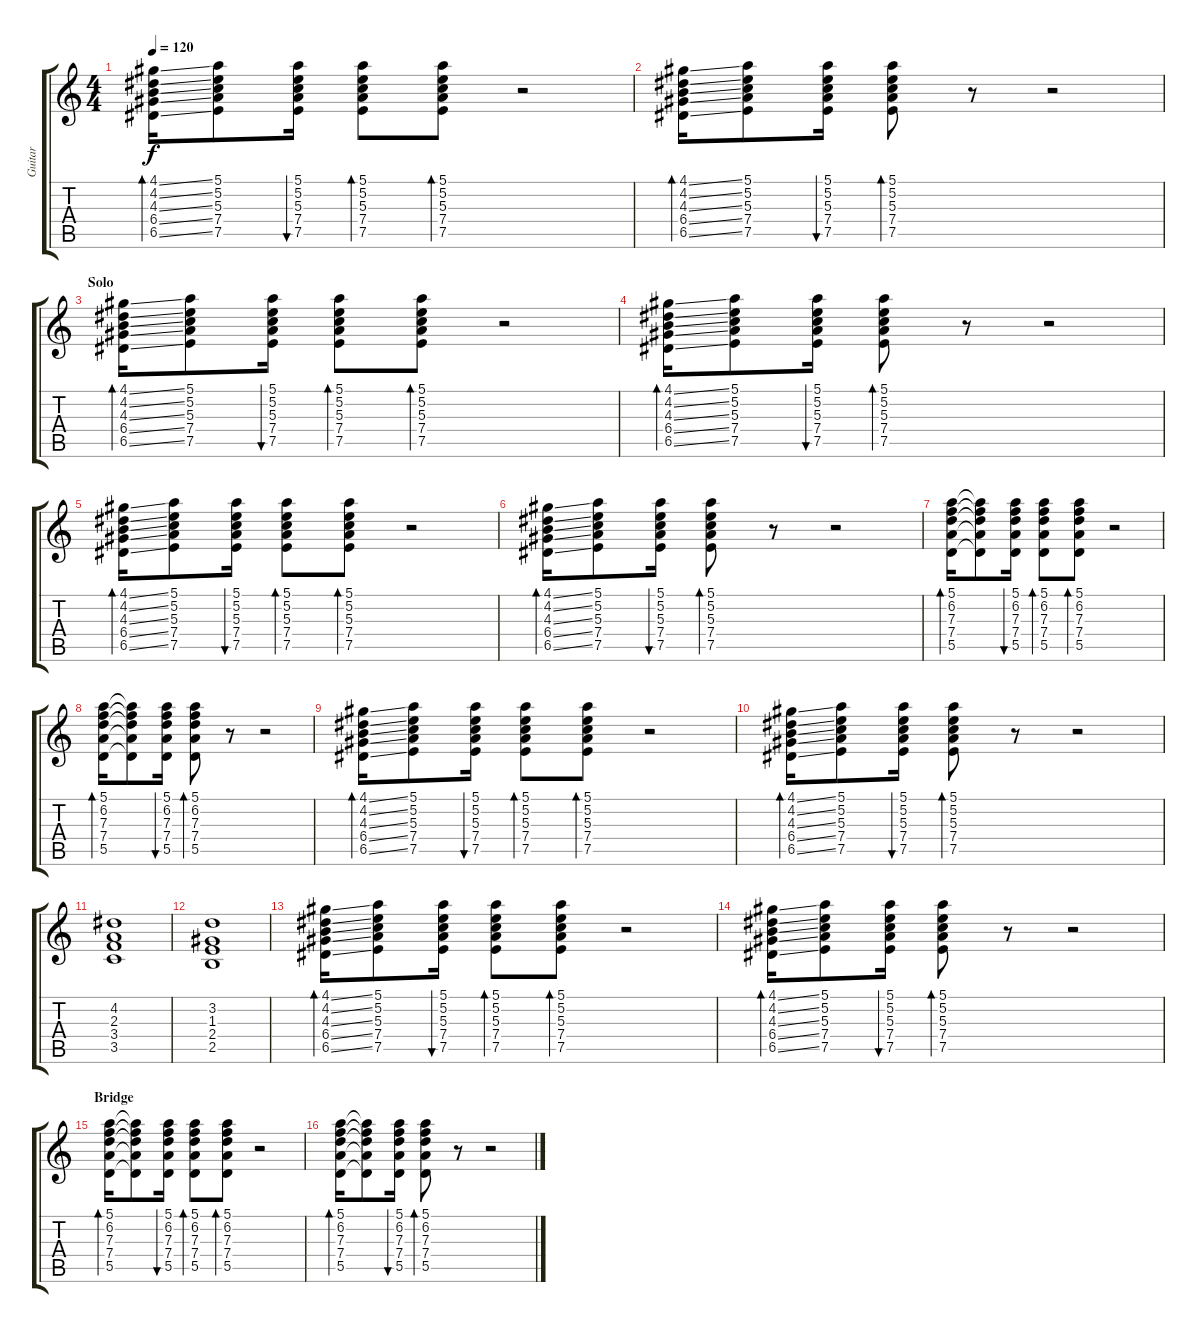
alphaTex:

\track ("Guitar" "Guitar") {instrument electricguitarclean}
\staff {score tabs}
\tuning (E4 B3 G3 D3 A2 E2) {hide}
\ts (4 4)
\tempo 120
\clef g2
\ks c
(4.1{ss} 4.2{ss} 4.3{ss} 6.4{ss} 6.5{ss}).16{bd 60 dy f} (5.1 5.2 5.3 7.4 7.5).8 (5.1 5.2 5.3 7.4 7.5).16{bu 120} (5.1 5.2 5.3 7.4 7.5).8{bd 30} (5.1 5.2 5.3 7.4 7.5).8{bd 30} r.2 |
(4.1{ss} 4.2{ss} 4.3{ss} 6.4{ss} 6.5{ss}).16{bd 30} (5.1 5.2 5.3 7.4 7.5).8 (5.1 5.2 5.3 7.4 7.5).16{bu 120} (5.1 5.2 5.3 7.4 7.5).8{bd 30} r.8 r.2 |
\section ("" "Solo")
(4.1{ss} 4.2{ss} 4.3{ss} 6.4{ss} 6.5{ss}).16{bd 60} (5.1 5.2 5.3 7.4 7.5).8 (5.1 5.2 5.3 7.4 7.5).16{bu 120} (5.1 5.2 5.3 7.4 7.5).8{bd 30} (5.1 5.2 5.3 7.4 7.5).8{bd 30} r.2 |
(4.1{ss} 4.2{ss} 4.3{ss} 6.4{ss} 6.5{ss}).16{bd 30} (5.1 5.2 5.3 7.4 7.5).8 (5.1 5.2 5.3 7.4 7.5).16{bu 120} (5.1 5.2 5.3 7.4 7.5).8{bd 30} r.8 r.2 |
(4.1{ss} 4.2{ss} 4.3{ss} 6.4{ss} 6.5{ss}).16{bd 60} (5.1 5.2 5.3 7.4 7.5).8 (5.1 5.2 5.3 7.4 7.5).16{bu 120} (5.1 5.2 5.3 7.4 7.5).8{bd 30} (5.1 5.2 5.3 7.4 7.5).8{bd 30} r.2 |
(4.1{ss} 4.2{ss} 4.3{ss} 6.4{ss} 6.5{ss}).16{bd 30} (5.1 5.2 5.3 7.4 7.5).8 (5.1 5.2 5.3 7.4 7.5).16{bu 120} (5.1 5.2 5.3 7.4 7.5).8{bd 30} r.8 r.2 |
(5.1 6.2 7.3 7.4 5.5).16{bd 60} (5.1{t} 6.2{t} 7.3{t} 7.4{t} 5.5{t}).8 (5.1 6.2 7.3 7.4 5.5).16{bu 120} (5.1 6.2 7.3 7.4 5.5).8{bd 30} (5.1 6.2 7.3 7.4 5.5).8{bd 30} r.2 |
(5.1 6.2 7.3 7.4 5.5).16{bd 60} (5.1{t} 6.2{t} 7.3{t} 7.4{t} 5.5{t}).8 (5.1 6.2 7.3 7.4 5.5).16{bu 120} (5.1 6.2 7.3 7.4 5.5).8{bd 30} r.8 r.2 |
(4.1{ss} 4.2{ss} 4.3{ss} 6.4{ss} 6.5{ss}).16{bd 60} (5.1 5.2 5.3 7.4 7.5).8 (5.1 5.2 5.3 7.4 7.5).16{bu 120} (5.1 5.2 5.3 7.4 7.5).8{bd 30} (5.1 5.2 5.3 7.4 7.5).8{bd 30} r.2 |
(4.1{ss} 4.2{ss} 4.3{ss} 6.4{ss} 6.5{ss}).16{bd 30} (5.1 5.2 5.3 7.4 7.5).8 (5.1 5.2 5.3 7.4 7.5).16{bu 120} (5.1 5.2 5.3 7.4 7.5).8{bd 30} r.8 r.2 |
(4.2 2.3 3.4 3.5).1 |
(3.2 1.3 2.4 2.5).1 |
(4.1{ss} 4.2{ss} 4.3{ss} 6.4{ss} 6.5{ss}).16{bd 60} (5.1 5.2 5.3 7.4 7.5).8 (5.1 5.2 5.3 7.4 7.5).16{bu 120} (5.1 5.2 5.3 7.4 7.5).8{bd 30} (5.1 5.2 5.3 7.4 7.5).8{bd 30} r.2 |
(4.1{ss} 4.2{ss} 4.3{ss} 6.4{ss} 6.5{ss}).16{bd 30} (5.1 5.2 5.3 7.4 7.5).8 (5.1 5.2 5.3 7.4 7.5).16{bu 120} (5.1 5.2 5.3 7.4 7.5).8{bd 30} r.8 r.2 |
\section ("" "Bridge")
(5.1 6.2 7.3 7.4 5.5).16{bd 60} (5.1{t} 6.2{t} 7.3{t} 7.4{t} 5.5{t}).8 (5.1 6.2 7.3 7.4 5.5).16{bu 120} (5.1 6.2 7.3 7.4 5.5).8{bd 30} (5.1 6.2 7.3 7.4 5.5).8{bd 30} r.2 |
(5.1 6.2 7.3 7.4 5.5).16{bd 60} (5.1{t} 6.2{t} 7.3{t} 7.4{t} 5.5{t}).8 (5.1 6.2 7.3 7.4 5.5).16{bu 120} (5.1 6.2 7.3 7.4 5.5).8{bd 30} r.8 r.2
